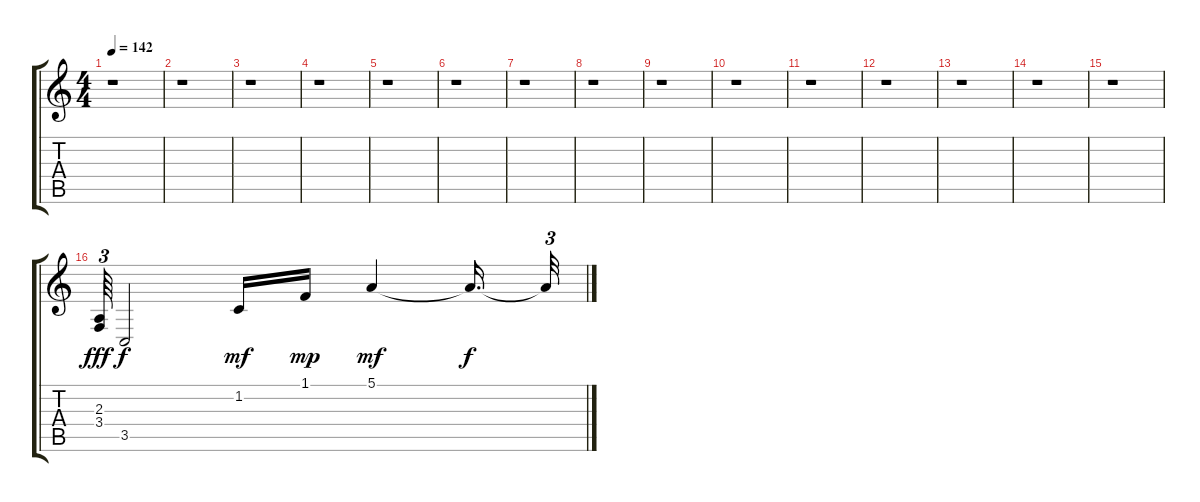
\track "" {instrument brightacousticpiano}
\staff {score tabs}
\tuning (E4 B3 G3 D3 A2 E2) {hide}
\ts (4 4)
\tempo 142
\clef g2
\ks c
r.1{dy ff} |
r.1 |
r.1 |
r.1 |
r.1 |
r.1 |
r.1 |
r.1 |
r.1 |
r.1 |
r.1 |
r.1 |
r.1 |
r.1 |
r.1 |
(2.3 3.4).64{tu (3 2) dy fff} 3.5.2{dy f} 1.2.16{dy mf} 1.1.16{dy mp} 5.1.4{dy mf} 5.1{t}.16{d dy f} 5.1{t}.32{tu (3 2)}
